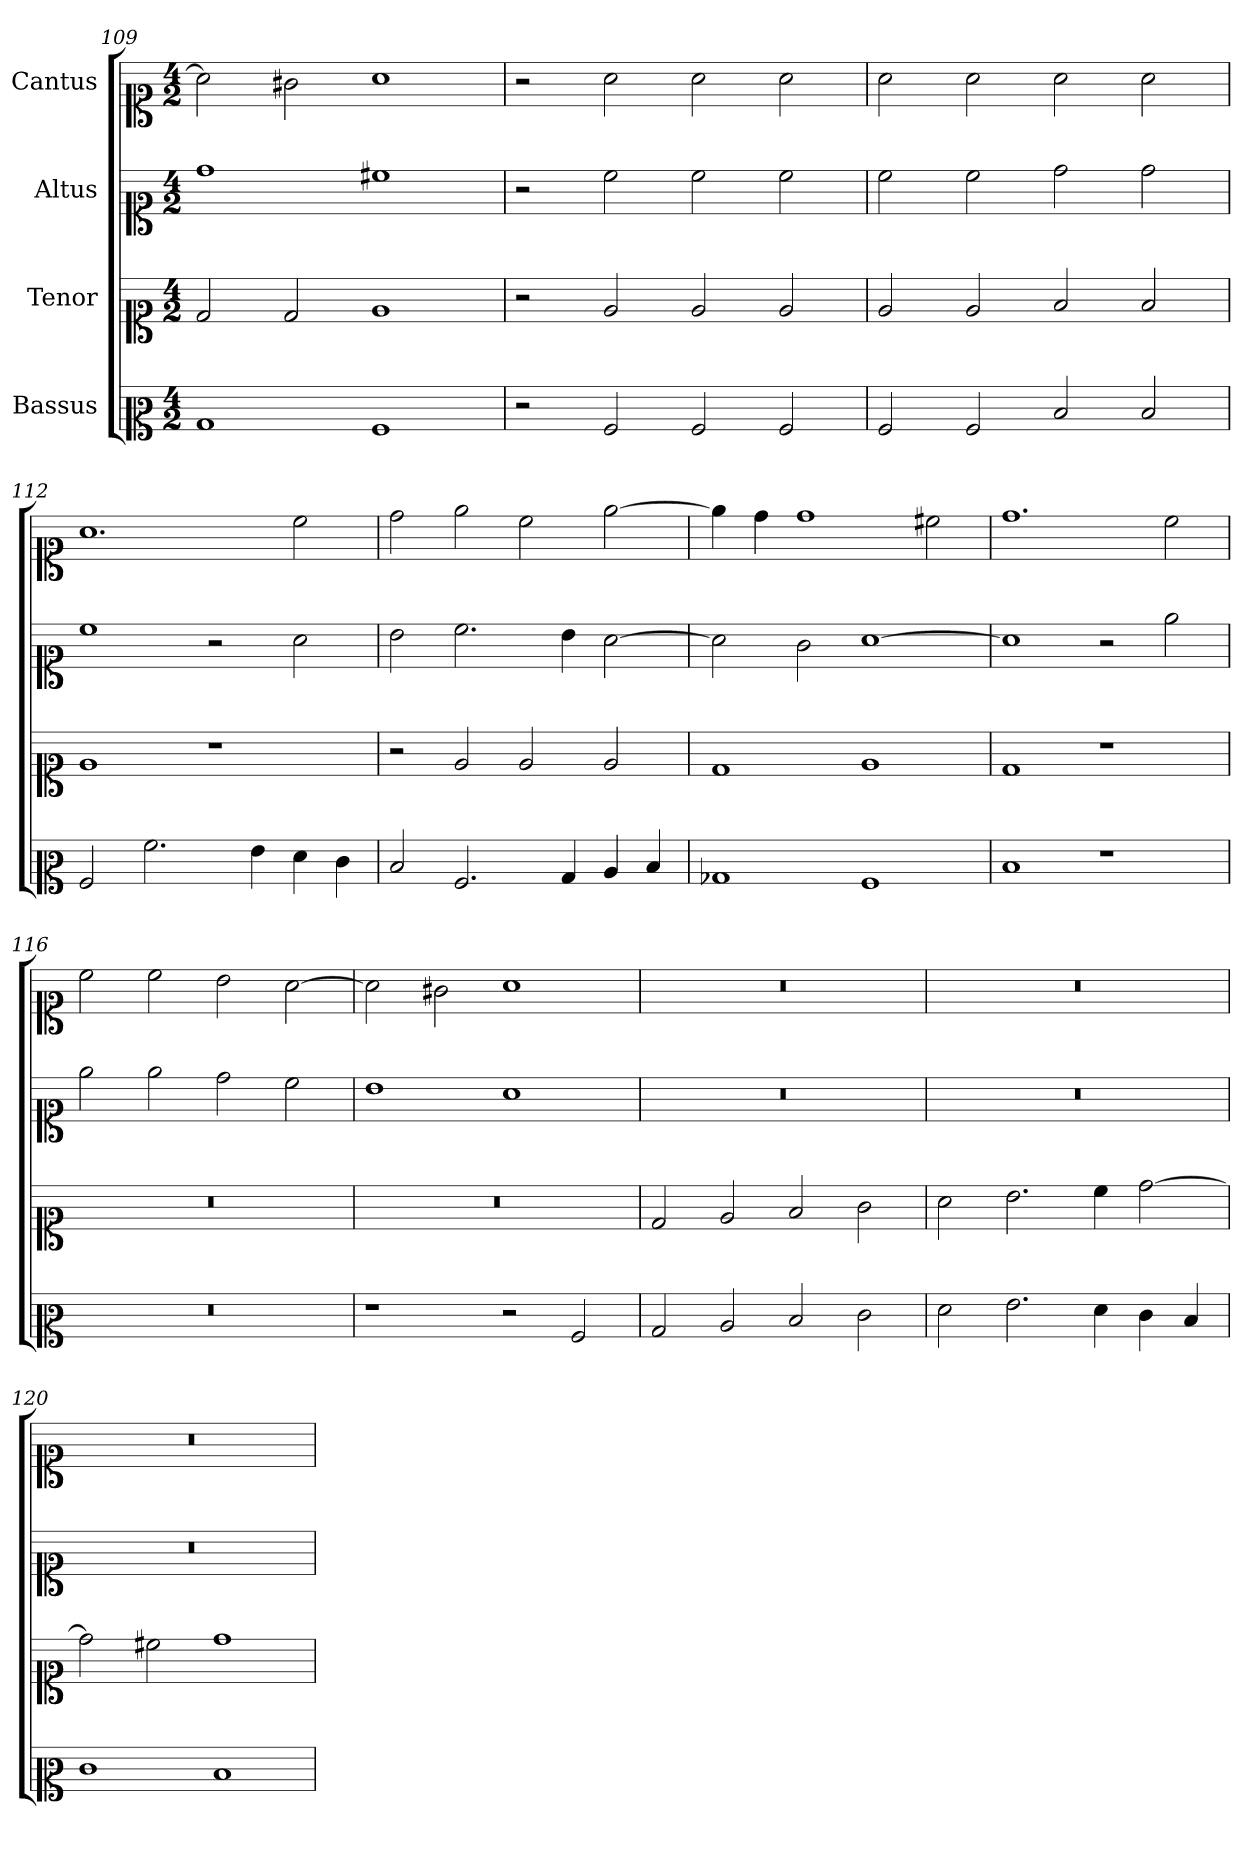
**kern	**kern	**kern	**kern
*part4	*part3	*part2	*part1
*staff4	*staff3	*staff2	*staff1
*I"Bassus	*I"Tenor	*I"Altus	*I"Cantus
*clefC2	*clefC1	*clefC1	*clefC1
*k[]	*k[]	*k[]	*k[]
*M4/2	*M4/2	*M4/2	*M4/2
=109	=109	=109	=109
1B/	2d/	1dd\	2a\]
.	2d/	.	2g#X\
1A/	1e/	1cc#X\	1a\
=110	=110	=110	=110
2r	2r	2r	2r
2A/	2e/	2cc\	2a\
2A/	2e/	2cc\	2a\
2A/	2e/	2cc\	2a\
=111	=111	=111	=111
2A/	2e/	2cc\	2a\
2A/	2e/	2cc\	2a\
2d/	2f/	2dd\	2a\
2d/	2f/	2dd\	2a\
=112	=112	=112	=112
2A/	1e/	1cc\	1.a\
2.a\	.	.	.
.	1r	2r	.
4g\	.	.	.
4f\	.	2a\	2cc\
4e\	.	.	.
=113	=113	=113	=113
2d/	2r	2b\	2dd\
2.A/	2e/	2.cc\	2ee\
.	2e/	.	2cc\
4B/	.	4b\	.
4c/	2e/	[2a\	[2ee\
4d/	.	.	.
=114	=114	=114	=114
1B-X/	1d/	2a\]	4ee\]
.	.	.	4dd\
.	.	2g\	1dd\
1A/	1e/	[1a\	.
.	.	.	2cc#X\
=115	=115	=115	=115
1d/	1d/	1a\]	1.dd\
1r	1r	2r	.
.	.	2ee\	2cc\
=116	=116	=116	=116
0r	0r	2ee\	2cc\
.	.	2ee\	2cc\
.	.	2dd\	2b\
.	.	2cc\	[2a\
=117	=117	=117	=117
1r	0r	1b\	2a\]
.	.	.	2g#X\
2r	.	1a\	1a\
2A/	.	.	.
=118	=118	=118	=118
2B/	2d/	0r	0r
2c/	2e/	.	.
2d/	2f/	.	.
2e\	2g\	.	.
=119	=119	=119	=119
2f\	2a\	0r	0r
2.g\	2.b\	.	.
4f\	4cc\	.	.
4e\	[2dd\	.	.
4d/	.	.	.
=120	=120	=120	=120
1e\	2dd\]	0r	0r
.	2cc#X\	.	.
1d/	1dd\	.	.
=	=	=	=
*-	*-	*-	*-
